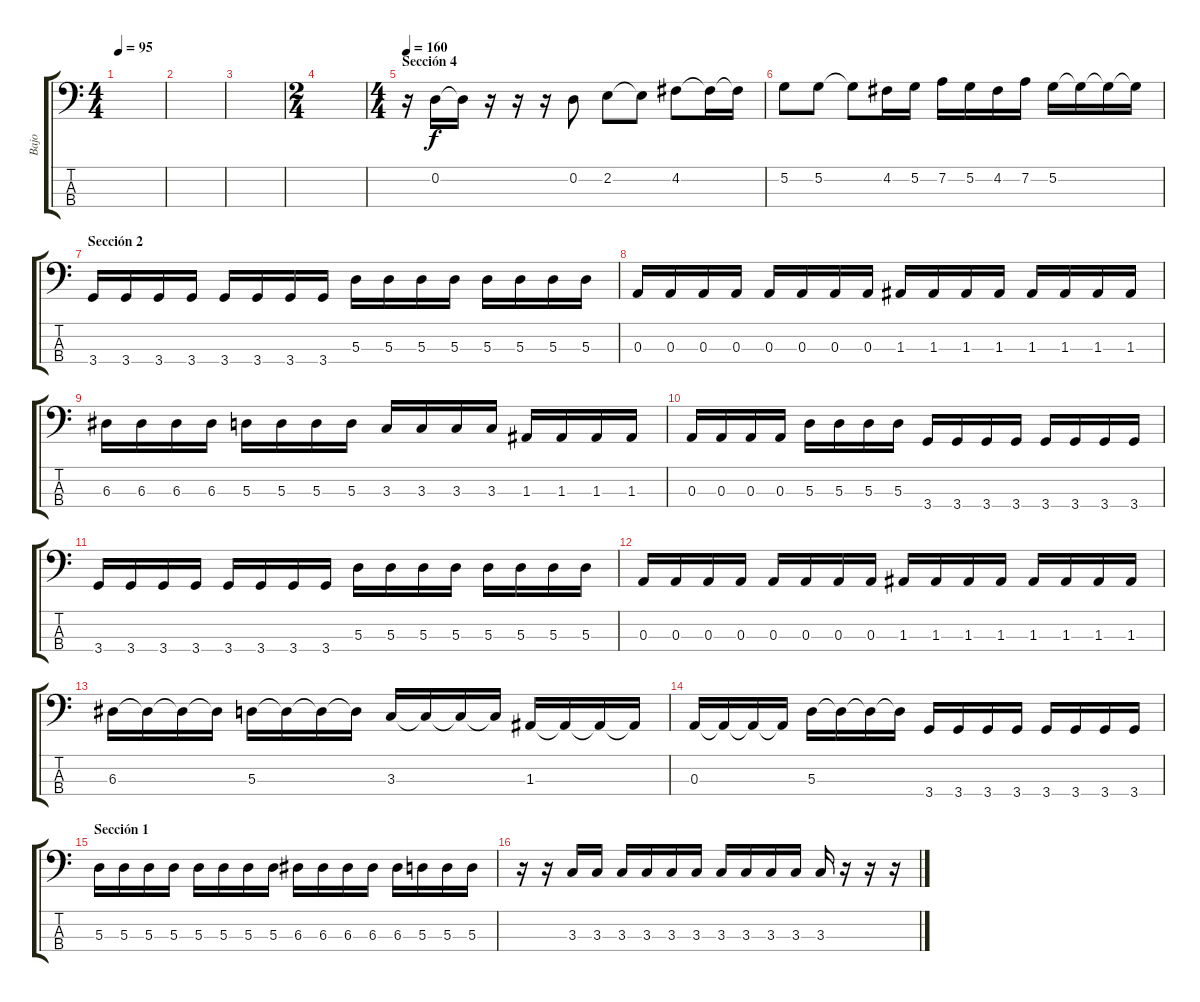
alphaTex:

\track ("Bajo" "Bajo") {instrument electricbasspick}
\staff {score tabs}
\tuning (G2 D2 A1 E1) {hide}
\ts (4 4)
\tempo 95
\clef f4
\ks c
|
|
|
\ts (2 4)
|
\ts (4 4)
\section ("" "Sección 4")
\tempo 160
r.16 0.2.16 0.2{t}.16 r.16 r.16 r.16 0.2.8 2.2.8 2.2{t}.8 4.2.8 4.2{t}.16 4.2{t}.16 |
5.2.8 5.2.8 5.2{t}.8 4.2.16 5.2.16 7.2.16 5.2.16 4.2.16 7.2.16 5.2.16 5.2{t}.16 5.2{t}.16 5.2{t}.16 |
\section ("" "Sección 2")
3.4.16 3.4.16 3.4.16 3.4.16 3.4.16 3.4.16 3.4.16 3.4.16 5.3.16 5.3.16 5.3.16 5.3.16 5.3.16 5.3.16 5.3.16 5.3.16 |
0.3.16 0.3.16 0.3.16 0.3.16 0.3.16 0.3.16 0.3.16 0.3.16 1.3.16 1.3.16 1.3.16 1.3.16 1.3.16 1.3.16 1.3.16 1.3.16 |
6.3.16 6.3.16 6.3.16 6.3.16 5.3.16 5.3.16 5.3.16 5.3.16 3.3.16 3.3.16 3.3.16 3.3.16 1.3.16 1.3.16 1.3.16 1.3.16 |
0.3.16 0.3.16 0.3.16 0.3.16 5.3.16 5.3.16 5.3.16 5.3.16 3.4.16 3.4.16 3.4.16 3.4.16 3.4.16 3.4.16 3.4.16 3.4.16 |
3.4.16 3.4.16 3.4.16 3.4.16 3.4.16 3.4.16 3.4.16 3.4.16 5.3.16 5.3.16 5.3.16 5.3.16 5.3.16 5.3.16 5.3.16 5.3.16 |
0.3.16 0.3.16 0.3.16 0.3.16 0.3.16 0.3.16 0.3.16 0.3.16 1.3.16 1.3.16 1.3.16 1.3.16 1.3.16 1.3.16 1.3.16 1.3.16 |
6.3.16 6.3{t}.16 6.3{t}.16 6.3{t}.16 5.3.16 5.3{t}.16 5.3{t}.16 5.3{t}.16 3.3.16 3.3{t}.16 3.3{t}.16 3.3{t}.16 1.3.16 1.3{t}.16 1.3{t}.16 1.3{t}.16 |
0.3.16 0.3{t}.16 0.3{t}.16 0.3{t}.16 5.3.16 5.3{t}.16 5.3{t}.16 5.3{t}.16 3.4.16 3.4.16 3.4.16 3.4.16 3.4.16 3.4.16 3.4.16 3.4.16 |
\section ("" "Sección 1")
5.3.16 5.3.16 5.3.16 5.3.16 5.3.16 5.3.16 5.3.16 5.3.16 6.3.16 6.3.16 6.3.16 6.3.16 6.3.16 5.3.16 5.3.16 5.3.16 |
r.16 r.16 3.3.16 3.3.16 3.3.16 3.3.16 3.3.16 3.3.16 3.3.16 3.3.16 3.3.16 3.3.16 3.3.16 r.16 r.16 r.16
